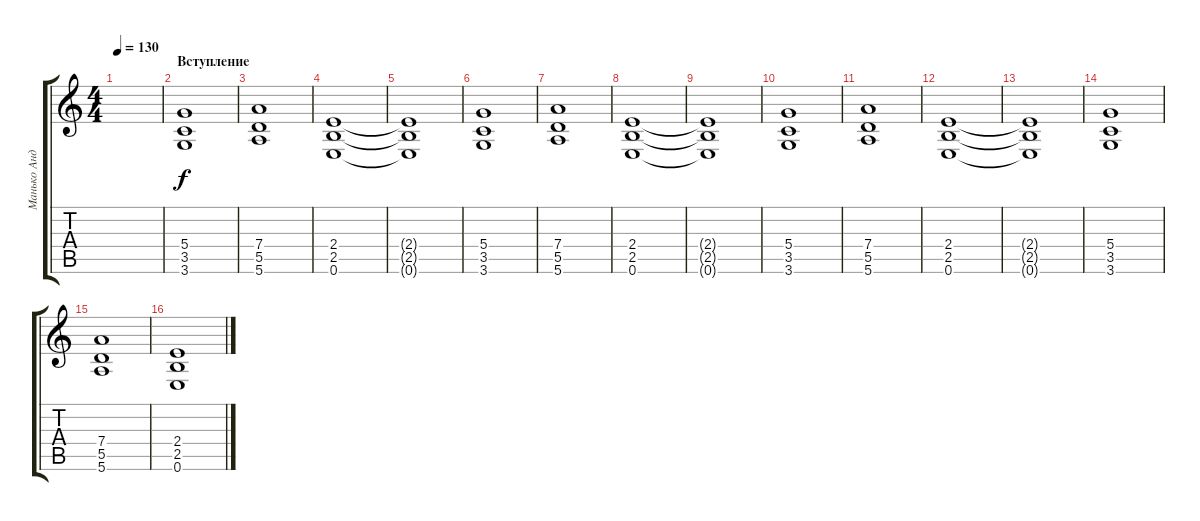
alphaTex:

\track ("Манько Андрей" "Манько Анд") {instrument distortionguitar}
\staff {score tabs}
\tuning (E4 B3 G3 D3 A2 E2) {hide}
\ts (4 4)
\tempo 130
\clef g2
\ks c
|
\section ("" "Вступление")
(5.4 3.5 3.6).1 |
(7.4 5.5 5.6).1 |
(2.4 2.5 0.6).1 |
(2.4{t} 2.5{t} 0.6{t}).1 |
(5.4 3.5 3.6).1 |
(7.4 5.5 5.6).1 |
(2.4 2.5 0.6).1 |
(2.4{t} 2.5{t} 0.6{t}).1 |
(5.4 3.5 3.6).1 |
(7.4 5.5 5.6).1 |
(2.4 2.5 0.6).1 |
(2.4{t} 2.5{t} 0.6{t}).1 |
(5.4 3.5 3.6).1 |
(7.4 5.5 5.6).1 |
(2.4 2.5 0.6).1
